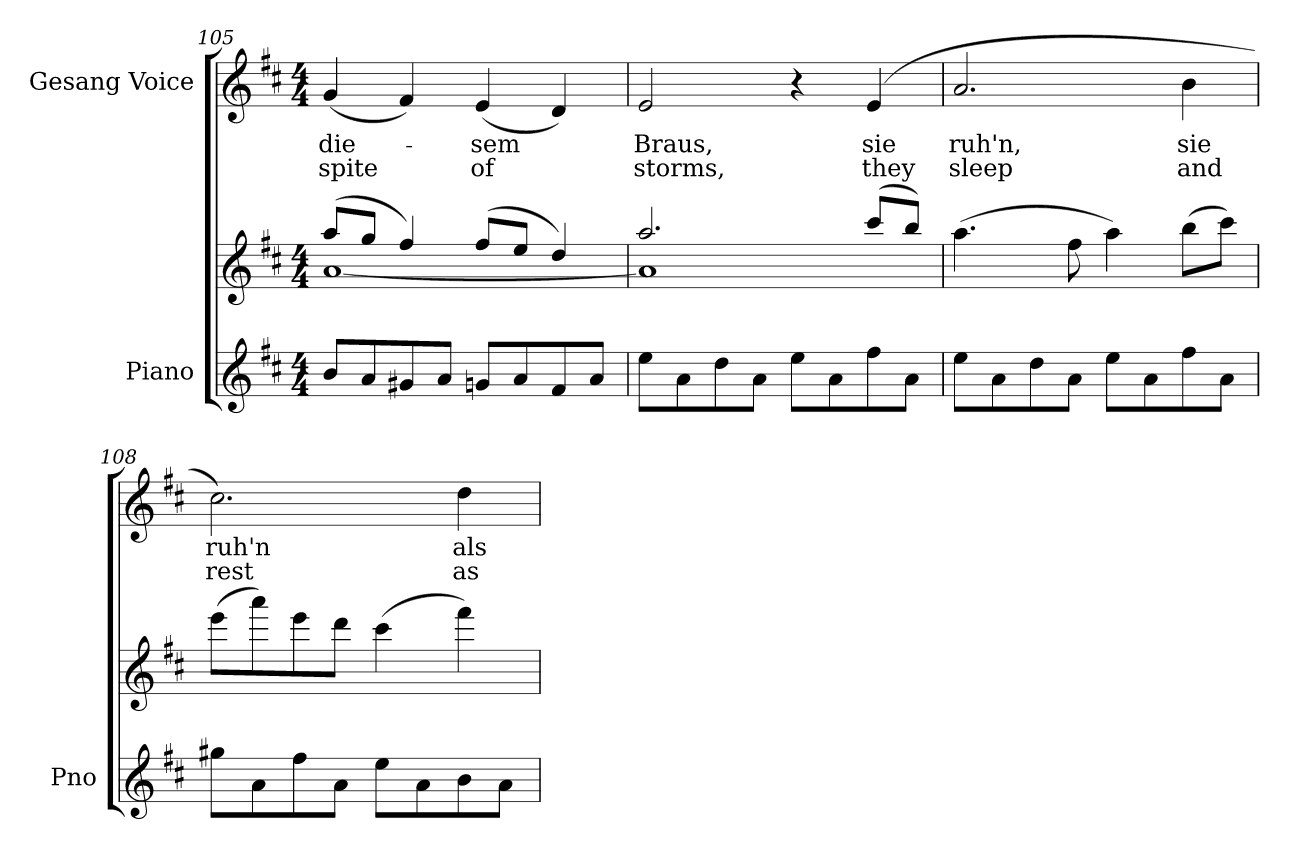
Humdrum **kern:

**kern	**kern	**kern	**text	**text
*part2	*part2	*part1	*part1	*part1
*staff3	*staff2	*staff1	*staff1	*staff1
*I"Piano	*	*I"Gesang Voice	*	*
*I'Pno	*	*	*	*
!!LO:PB:g=z
*clefG2	*clefG2	*clefG2	*	*
*k[f#c#]	*k[f#c#]	*k[f#c#]	*	*
*M4/4	*M4/4	*M4/4	*	*
=105	=105	=105	=105	=105
*	*^	*	*	*
!	!	!	!	!LO:LY:b	!LO:LY:b
8b/L	(8aa/L	[1a	(4g/	die-	spite
8a/	8gg/J	.	.	.	.
8g#X/	4ff#/)	.	4f#/)	.	.
8a/J	.	.	.	.	.
!	!	!	!	!LO:LY:b	!LO:LY:b
8gn/L	(8ff#/L	.	(4e/	-sem	of
8a/	8ee/J	.	.	.	.
8f#/	4dd/)	.	4d/)	.	.
8a/J	.	.	.	.	.
!!LO:PB:g=z
=106	=106	=106	=106	=106	=106
!	!	!	!	!LO:LY:b	!LO:LY:b
8ee\L	2.aa/	1a]	2e/	Braus,	storms,
8a\	.	.	.	.	.
8dd\	.	.	.	.	.
8a\J	.	.	.	.	.
8ee\L	.	.	4r	.	.
8a\	.	.	.	.	.
!	!	!	!	!LO:LY:b	!LO:LY:b
8ff#\	(8ccc#/L	.	(4e/	sie	they
8a\J	8bb/J)	.	.	.	.
*	*v	*v	*	*	*
=107	=107	=107	=107	=107
!	!	!	!LO:LY:b	!LO:LY:b
8ee\L	(4.aa\	2.a/	ruh'n,	sleep
8a\	.	.	.	.
8dd\	.	.	.	.
8a\J	8ff#\	.	.	.
8ee\L	4aa\)	.	.	.
8a\	.	.	.	.
!	!	!	!LO:LY:b	!LO:LY:b
8ff#\	(8bb\L	4b\	sie	and
8a\J	8ccc#\J)	.	.	.
=108	=108	=108	=108	=108
!	!	!	!LO:LY:b	!LO:LY:b
8gg#X\L	(8eee\L	2.cc#\)	ruh'n	rest
8a\	8aaa\)	.	.	.
8ff#\	8eee\	.	.	.
8a\J	8ddd\J	.	.	.
8ee\L	(4ccc#\	.	.	.
8a\	.	.	.	.
!	!	!	!LO:LY:b	!LO:LY:b
8b\	4fff#\)	4dd\	als	as
8a\J	.	.	.	.
=	=	=	=	=
*-	*-	*-	*-	*-
